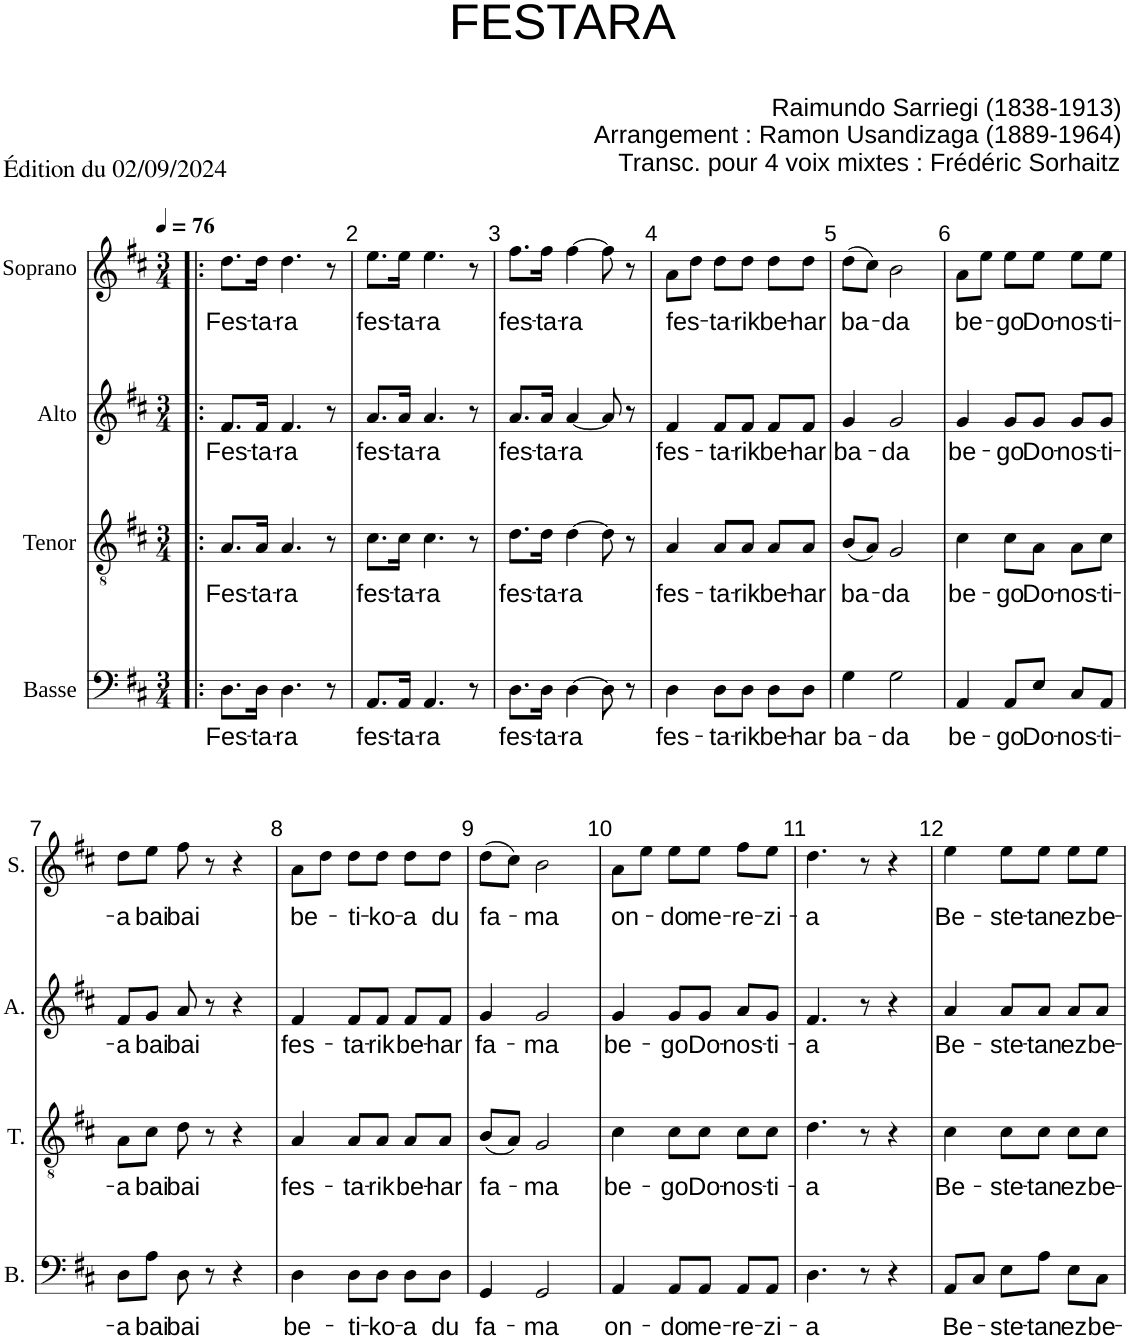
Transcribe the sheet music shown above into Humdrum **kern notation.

**kern	**text	**kern	**text	**kern	**text	**kern	**text
*part4	*part4	*part3	*part3	*part2	*part2	*part1	*part1
*staff4	*staff4	*staff3	*staff3	*staff2	*staff2	*staff1	*staff1
*I"Basse	*	*I"Tenor	*	*I"Alto	*	*I"Soprano	*
*I'B.	*	*I'T.	*	*I'A.	*	*I'S.	*
*clefF4	*	*clefGv2	*	*clefG2	*	*clefG2	*
*k[f#c#]	*	*k[f#c#]	*	*k[f#c#]	*	*k[f#c#]	*
*M3/4	*	*M3/4	*	*M3/4	*	*M3/4	*
*MM76	*	*MM76	*	*MM76	*	*MM76	*
=1!|:	=1!|:	=1!|:	=1!|:	=1!|:	=1!|:	=1!|:	=1!|:
!	!LO:LY:b	!	!LO:LY:b	!	!LO:LY:b	!	!LO:LY:b
8.D\L	Fes-	8.A/L	Fes-	8.f#/L	Fes-	8.dd\L	Fes-
!	!LO:LY:b	!	!LO:LY:b	!	!LO:LY:b	!	!LO:LY:b
16D\Jk	-ta-	16A/Jk	-ta-	16f#/Jk	-ta-	16dd\Jk	-ta-
!	!LO:LY:b	!	!LO:LY:b	!	!LO:LY:b	!	!LO:LY:b
4.D\	-ra	4.A/	-ra	4.f#/	-ra	4.dd\	-ra
8r	.	8r	.	8r	.	8r	.
=2	=2	=2	=2	=2	=2	=2	=2
!	!LO:LY:b	!	!LO:LY:b	!	!LO:LY:b	!	!LO:LY:b
8.AA/L	fes-	8.c#\L	fes-	8.a/L	fes-	8.ee\L	fes-
!	!LO:LY:b	!	!LO:LY:b	!	!LO:LY:b	!	!LO:LY:b
16AA/Jk	-ta-	16c#\Jk	-ta-	16a/Jk	-ta-	16ee\Jk	-ta-
!	!LO:LY:b	!	!LO:LY:b	!	!LO:LY:b	!	!LO:LY:b
4.AA/	-ra	4.c#\	-ra	4.a/	-ra	4.ee\	-ra
8r	.	8r	.	8r	.	8r	.
=3	=3	=3	=3	=3	=3	=3	=3
!	!LO:LY:b	!	!LO:LY:b	!	!LO:LY:b	!	!LO:LY:b
8.D\L	fes-	8.d\L	fes-	8.a/L	fes-	8.ff#\L	fes-
!	!LO:LY:b	!	!LO:LY:b	!	!LO:LY:b	!	!LO:LY:b
16D\Jk	-ta-	16d\Jk	-ta-	16a/Jk	-ta-	16ff#\Jk	-ta-
!	!LO:LY:b	!	!LO:LY:b	!	!LO:LY:b	!	!LO:LY:b
[4D\	-ra	[4d\	-ra	[4a/	-ra	[4ff#\	-ra
8D\]	.	8d\]	.	8a/]	.	8ff#\]	.
8r	.	8r	.	8r	.	8r	.
=4	=4	=4	=4	=4	=4	=4	=4
!	!LO:LY:b	!	!LO:LY:b	!	!LO:LY:b	!	!LO:LY:b
4D\	fes-	4A/	fes-	4f#/	fes-	8a\L	fes-
.	.	.	.	.	.	8dd\J	.
!	!LO:LY:b	!	!LO:LY:b	!	!LO:LY:b	!	!LO:LY:b
8D\L	-ta-	8A/L	-ta-	8f#/L	-ta-	8dd\L	-ta-
!	!LO:LY:b	!	!LO:LY:b	!	!LO:LY:b	!	!LO:LY:b
8D\J	-rik	8A/J	-rik	8f#/J	-rik	8dd\J	-rik
!	!LO:LY:b	!	!LO:LY:b	!	!LO:LY:b	!	!LO:LY:b
8D\L	be-	8A/L	be-	8f#/L	be-	8dd\L	be-
!	!LO:LY:b	!	!LO:LY:b	!	!LO:LY:b	!	!LO:LY:b
8D\J	-har	8A/J	-har	8f#/J	-har	8dd\J	-har
=5	=5	=5	=5	=5	=5	=5	=5
!	!LO:LY:b	!	!LO:LY:b	!	!LO:LY:b	!	!LO:LY:b
4G\	ba-	(8B/L	ba-	4g/	ba-	(8dd\L	ba-
.	.	8A/J)	.	.	.	8cc#\J)	.
!	!LO:LY:b	!	!LO:LY:b	!	!LO:LY:b	!	!LO:LY:b
2G\	-da	2G/	-da	2g/	-da	2b\	-da
=6	=6	=6	=6	=6	=6	=6	=6
!	!LO:LY:b	!	!LO:LY:b	!	!LO:LY:b	!	!LO:LY:b
4AA/	be-	4c#\	be-	4g/	be-	8a\L	be-
.	.	.	.	.	.	8ee\J	.
!	!LO:LY:b	!	!LO:LY:b	!	!LO:LY:b	!	!LO:LY:b
8AA/L	-go	8c#\L	-go	8g/L	-go	8ee\L	-go
!	!LO:LY:b	!	!LO:LY:b	!	!LO:LY:b	!	!LO:LY:b
8E/J	Do-	8A\J	Do-	8g/J	Do-	8ee\J	Do-
!	!LO:LY:b	!	!LO:LY:b	!	!LO:LY:b	!	!LO:LY:b
8C#/L	-nos-	8A\L	-nos-	8g/L	-nos-	8ee\L	-nos-
!	!LO:LY:b	!	!LO:LY:b	!	!LO:LY:b	!	!LO:LY:b
8AA/J	-ti-	8c#\J	-ti-	8g/J	-ti-	8ee\J	-ti-
!!LO:LB:g=z
=7	=7	=7	=7	=7	=7	=7	=7
!	!LO:LY:b	!	!LO:LY:b	!	!LO:LY:b	!	!LO:LY:b
8D\L	-a	8A\L	-a	8f#/L	-a	8dd\L	-a
!	!LO:LY:b	!	!LO:LY:b	!	!LO:LY:b	!	!LO:LY:b
8A\J	bai	8c#\J	bai	8g/J	bai	8ee\J	bai
!	!LO:LY:b	!	!LO:LY:b	!	!LO:LY:b	!	!LO:LY:b
8D\	bai	8d\	bai	8a/	bai	8ff#\	bai
8r	.	8r	.	8r	.	8r	.
4r	.	4r	.	4r	.	4r	.
=8	=8	=8	=8	=8	=8	=8	=8
!	!LO:LY:b	!	!LO:LY:b	!	!LO:LY:b	!	!LO:LY:b
4D\	be-	4A/	fes-	4f#/	fes-	8a\L	be-
.	.	.	.	.	.	8dd\J	.
!	!LO:LY:b	!	!LO:LY:b	!	!LO:LY:b	!	!LO:LY:b
8D\L	-ti-	8A/L	-ta-	8f#/L	-ta-	8dd\L	-ti-
!	!LO:LY:b	!	!LO:LY:b	!	!LO:LY:b	!	!LO:LY:b
8D\J	-ko-	8A/J	-rik	8f#/J	-rik	8dd\J	-ko-
!	!LO:LY:b	!	!LO:LY:b	!	!LO:LY:b	!	!LO:LY:b
8D\L	-a	8A/L	be-	8f#/L	be-	8dd\L	-a
!	!LO:LY:b	!	!LO:LY:b	!	!LO:LY:b	!	!LO:LY:b
8D\J	du	8A/J	-har	8f#/J	-har	8dd\J	du
=9	=9	=9	=9	=9	=9	=9	=9
!	!LO:LY:b	!	!LO:LY:b	!	!LO:LY:b	!	!LO:LY:b
4GG/	fa-	(8B/L	fa-	4g/	fa-	(8dd\L	fa-
.	.	8A/J)	.	.	.	8cc#\J)	.
!	!LO:LY:b	!	!LO:LY:b	!	!LO:LY:b	!	!LO:LY:b
2GG/	-ma	2G/	-ma	2g/	-ma	2b\	-ma
=10	=10	=10	=10	=10	=10	=10	=10
!	!LO:LY:b	!	!LO:LY:b	!	!LO:LY:b	!	!LO:LY:b
4AA/	on-	4c#\	be-	4g/	be-	8a\L	on-
.	.	.	.	.	.	8ee\J	.
!	!LO:LY:b	!	!LO:LY:b	!	!LO:LY:b	!	!LO:LY:b
8AA/L	-do	8c#\L	-go	8g/L	-go	8ee\L	-do
!	!LO:LY:b	!	!LO:LY:b	!	!LO:LY:b	!	!LO:LY:b
8AA/J	me-	8c#\J	Do-	8g/J	Do-	8ee\J	me-
!	!LO:LY:b	!	!LO:LY:b	!	!LO:LY:b	!	!LO:LY:b
8AA/L	-re-	8c#\L	-nos-	8a/L	-nos-	8ff#\L	-re-
!	!LO:LY:b	!	!LO:LY:b	!	!LO:LY:b	!	!LO:LY:b
8AA/J	-zi-	8c#\J	-ti-	8g/J	-ti-	8ee\J	-zi-
=11	=11	=11	=11	=11	=11	=11	=11
!	!LO:LY:b	!	!LO:LY:b	!	!LO:LY:b	!	!LO:LY:b
4.D\	-a	4.d\	-a	4.f#/	-a	4.dd\	-a
8r	.	8r	.	8r	.	8r	.
4r	.	4r	.	4r	.	4r	.
=12	=12	=12	=12	=12	=12	=12	=12
!	!LO:LY:b	!	!LO:LY:b	!	!LO:LY:b	!	!LO:LY:b
8AA/L	Be-	4c#\	Be-	4a/	Be-	4ee\	Be-
8C#/J	.	.	.	.	.	.	.
!	!LO:LY:b	!	!LO:LY:b	!	!LO:LY:b	!	!LO:LY:b
8E\L	-ste-	8c#\L	-ste-	8a/L	-ste-	8ee\L	-ste-
!	!LO:LY:b	!	!LO:LY:b	!	!LO:LY:b	!	!LO:LY:b
8A\J	-tan	8c#\J	-tan	8a/J	-tan	8ee\J	-tan
!	!LO:LY:b	!	!LO:LY:b	!	!LO:LY:b	!	!LO:LY:b
8E\L	ez	8c#\L	ez	8a/L	ez	8ee\L	ez
!	!LO:LY:b	!	!LO:LY:b	!	!LO:LY:b	!	!LO:LY:b
8C#\J	be-	8c#\J	be-	8a/J	be-	8ee\J	be-
=	=	=	=	=	=	=	=
*-	*-	*-	*-	*-	*-	*-	*-
